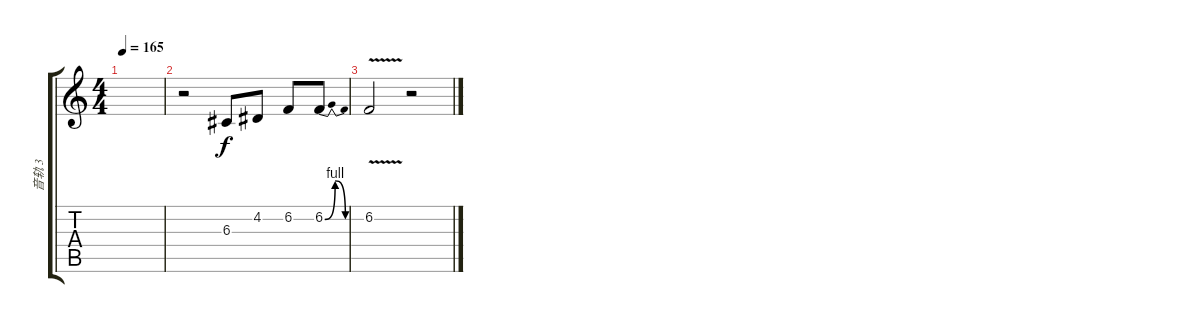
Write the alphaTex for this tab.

\track ("音轨 3" "音轨 3") {instrument electricgrandpiano}
\staff {score tabs}
\tuning (E4 B3 G3 D3 A2 E2) {hide}
\ts (4 4)
\tempo 165
\clef g2
\ks c
|
r.2{volume 14 balance 10 instrument electricbassfinger} 6.3.8 4.2.8 6.2.8 6.2{be (bendrelease 0 0 18 4 51 4 60 0)}.8 |
6.2{v}.2 r.2
